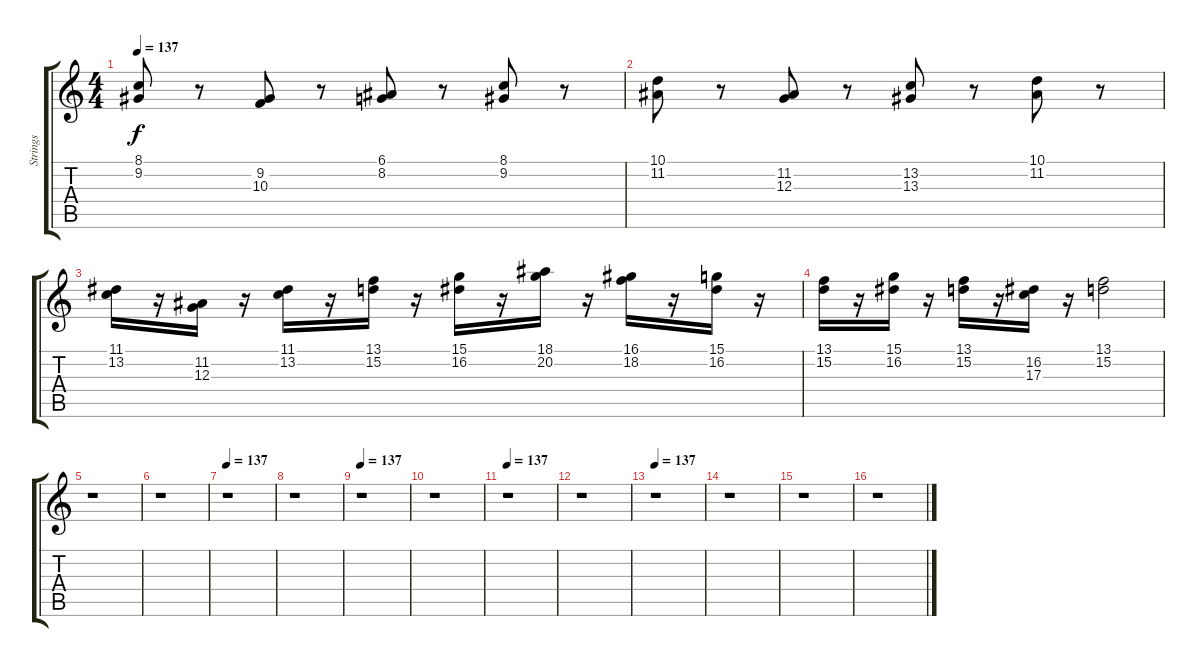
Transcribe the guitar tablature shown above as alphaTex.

\track ("Strings" "Strings") {instrument stringensemble1}
\staff {score tabs}
\tuning (E4 B3 G3 D3 A2 E2) {hide}
\ts (4 4)
\tempo 137
\clef g2
\ks c
(8.1 9.2).8{dy f} r.8 (9.2 10.3).8 r.8 (6.1 8.2).8 r.8 (8.1 9.2).8 r.8 |
(10.1 11.2).8 r.8 (11.2 12.3).8 r.8 (13.2 13.3).8 r.8 (10.1 11.2).8 r.8 |
(11.1 13.2).16 r.16 (11.2 12.3).16 r.16 (11.1 13.2).16 r.16 (13.1 15.2).16 r.16 (15.1 16.2).16 r.16 (18.1 20.2).16 r.16 (16.1 18.2).16 r.16 (15.1 16.2).16 r.16 |
(13.1 15.2).16 r.16 (15.1 16.2).16 r.16 (13.1 15.2).16 r.16 (16.2 17.3).16 r.16 (13.1 15.2).2 |
r.1 |
r.1 |
\tempo 137
r.1 |
r.1 |
\tempo 137
r.1 |
r.1 |
\tempo 137
r.1 |
r.1 |
\tempo 137
r.1 |
r.1 |
r.1 |
r.1
